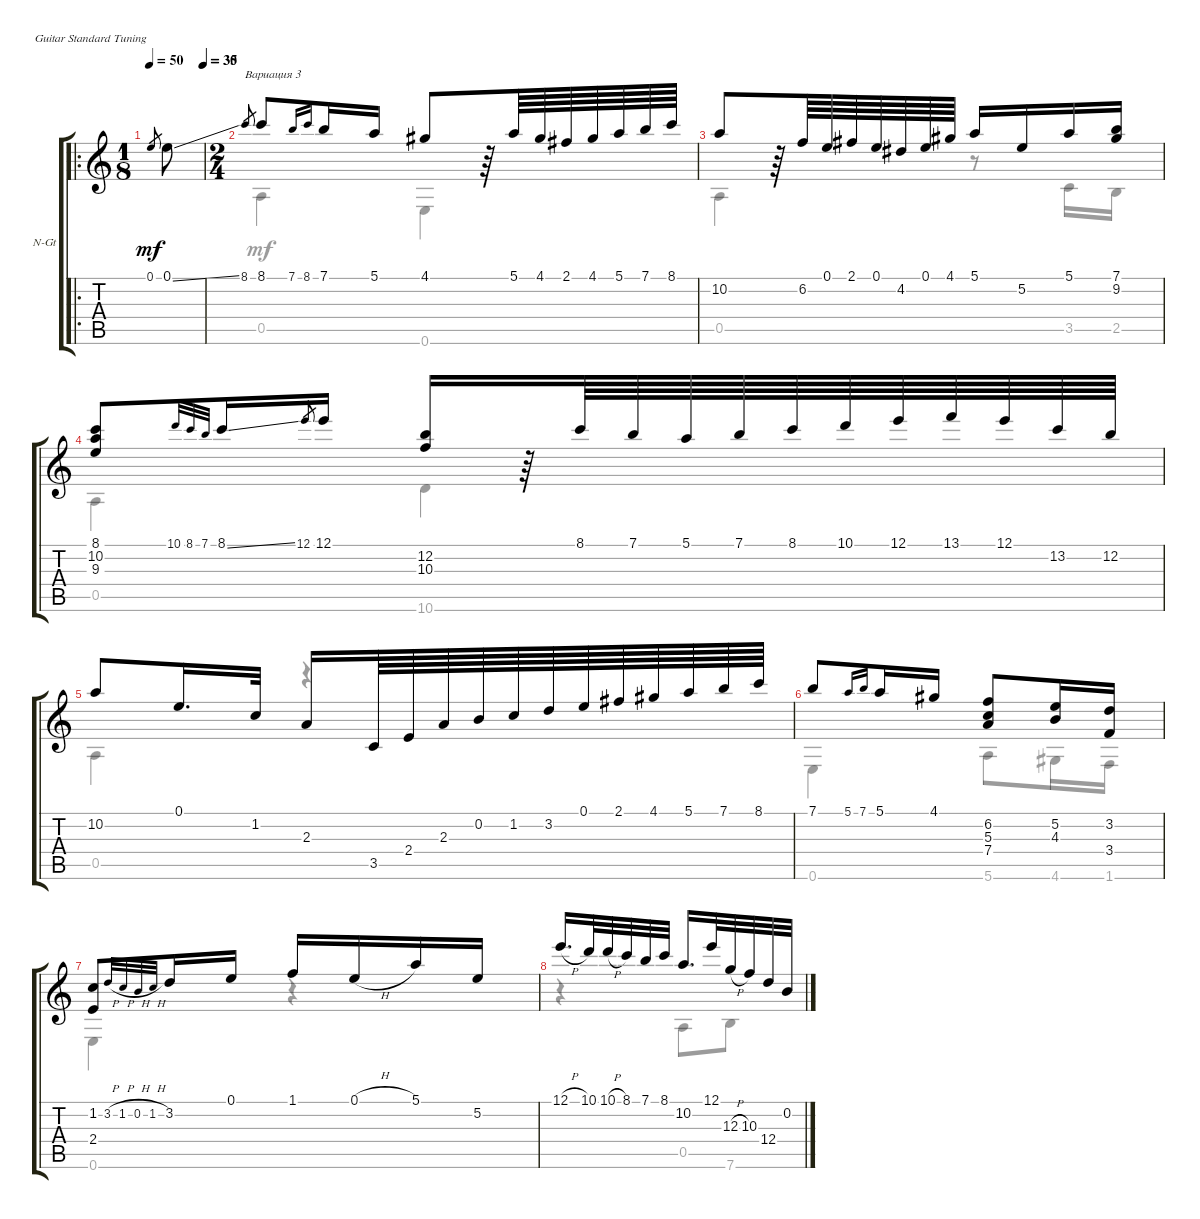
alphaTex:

\defaultSystemsLayout 4
\bracketExtendMode groupsimilarinstruments
\firstSystemTrackNameOrientation horizontal
\otherSystemsTrackNameOrientation horizontal
\track ("Nylon Guitar" "N-Gt") {instrument acousticguitarnylon}
\staff {score tabs}
\tuning (E4 B3 G3 D3 A2 E2)
\voice
\ro
\ts (1 8)
\tempo 50
\tempo (30 0.99375)
\tempo (35 1)
\clef g2
\ks c
0.1.8{gr dy mf} 0.1{ss}.8 |
\ts (2 4)
8.1.8{txt "Вариация 3" gr} 8.1.8 7.1.16{gr onbeat} 8.1.16{gr onbeat} 7.1.16 5.1.16 4.1.8 r.64 5.1.64 4.1.64 2.1.64 4.1.64 5.1.64 7.1.64 8.1.64 |
10.2.8 r.64 6.2.64 0.1.64 2.1.64 0.1.64 4.2.64 0.1.64 4.1.64 5.1.16 5.2.16 5.1.16 (7.1 9.2).16 |
(8.1 10.2 9.3).8 10.1.32{gr onbeat} 8.1.32{gr onbeat} 7.1.32{gr onbeat} 8.1{ss}.16 12.1.8{gr} 12.1.16 (12.2 10.3).16 r.64 8.1.64 7.1.64 5.1.64 7.1.64 8.1.64 10.1.64 12.1.64 13.1.64 12.1.64 13.2.64 12.2.64 |
10.2.8 0.1.16{d} 1.2.32 2.3.16 3.5.64 2.4.64 2.3.64 0.2.64 1.2.64 3.2.64 0.1.64 2.1.64 4.1.64 5.1.64 7.1.64 8.1.64 |
7.1.8 5.1.16{gr onbeat} 7.1.16{gr onbeat} 5.1.16 4.1.16 (6.2 5.3 7.4).8 (5.2 4.3).16 (3.2 3.4).16 |
(1.2 2.4).8 3.2{h}.32{gr onbeat} 1.2{h}.32{gr onbeat} 0.2{h}.32{gr onbeat} 1.2{h}.32{gr onbeat} 3.2.16 0.1.16 1.1.16 0.1{h}.16 5.1.16 5.2.16 |
12.1{h}.16{d} 10.1.32 10.1{h}.32 8.1.32 7.1.32 8.1.32 10.2.16{d} 12.1.32 12.3{h}.32 10.3.32 12.4.32 0.2.32
\voice
\clef g2
\ottava regular
\simile none
\ks c
|
0.5.4 0.6.4 |
0.5.4 r.8 3.5.16 2.5.16 |
0.5.4 10.6.4 |
0.5.4 r.4 |
0.6.4 5.6.8 4.6.16 1.6.16 |
0.6.4 r.4 |
r.4 0.5.8 7.6.8
